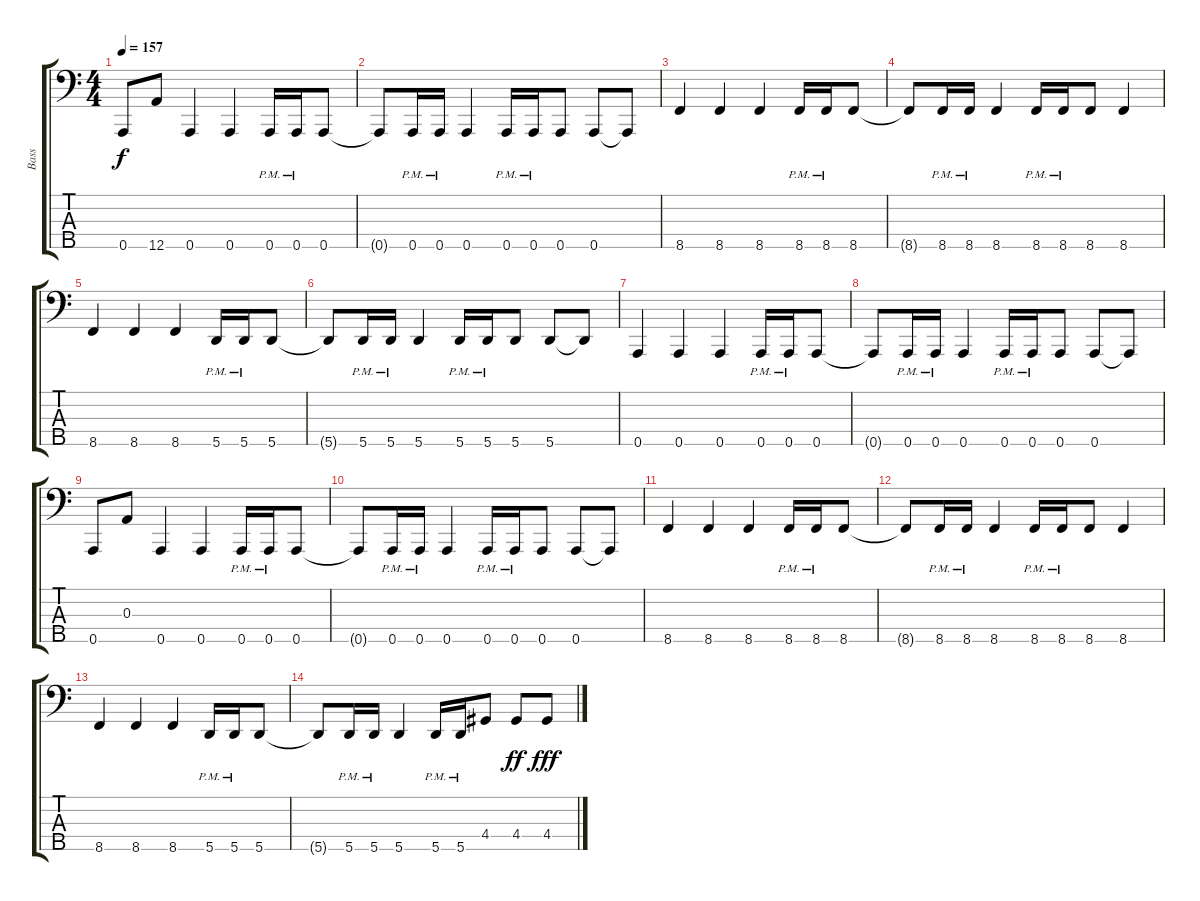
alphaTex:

\track ("Bass" "Bass") {instrument electricbasspick}
\staff {score tabs}
\tuning (G2 D2 A1 E1 A0) {hide}
\ts (4 4)
\tempo 157
\clef f4
\ks c
0.5.8{dy f} 12.5.8 0.5.4 0.5.4 0.5{pm}.16 0.5{pm}.16 0.5.8 |
0.5{t}.8 0.5{pm}.16 0.5{pm}.16 0.5.4 0.5{pm}.16 0.5{pm}.16 0.5.8 0.5.8 0.5{t}.8 |
8.5.4 8.5.4 8.5.4 8.5{pm}.16 8.5{pm}.16 8.5.8 |
8.5{t}.8 8.5{pm}.16 8.5{pm}.16 8.5.4 8.5{pm}.16 8.5{pm}.16 8.5.8 8.5.4 |
8.5.4 8.5.4 8.5.4 5.5{pm}.16 5.5{pm}.16 5.5.8 |
5.5{t}.8 5.5{pm}.16 5.5{pm}.16 5.5.4 5.5{pm}.16 5.5{pm}.16 5.5.8 5.5.8 5.5{t}.8 |
0.5.4 0.5.4 0.5.4 0.5{pm}.16 0.5{pm}.16 0.5.8 |
0.5{t}.8 0.5{pm}.16 0.5{pm}.16 0.5.4 0.5{pm}.16 0.5{pm}.16 0.5.8 0.5.8 0.5{t}.8 |
0.5.8 0.3.8 0.5.4 0.5.4 0.5{pm}.16 0.5{pm}.16 0.5.8 |
0.5{t}.8 0.5{pm}.16 0.5{pm}.16 0.5.4 0.5{pm}.16 0.5{pm}.16 0.5.8 0.5.8 0.5{t}.8 |
8.5.4 8.5.4 8.5.4 8.5{pm}.16 8.5{pm}.16 8.5.8 |
8.5{t}.8 8.5{pm}.16 8.5{pm}.16 8.5.4 8.5{pm}.16 8.5{pm}.16 8.5.8 8.5.4 |
8.5.4 8.5.4 8.5.4 5.5{pm}.16 5.5{pm}.16 5.5.8 |
5.5{t}.8 5.5{pm}.16 5.5{pm}.16 5.5.4 5.5{pm}.16 5.5{pm}.16 4.4.8 4.4.8{dy ff} 4.4.8{dy fff}
